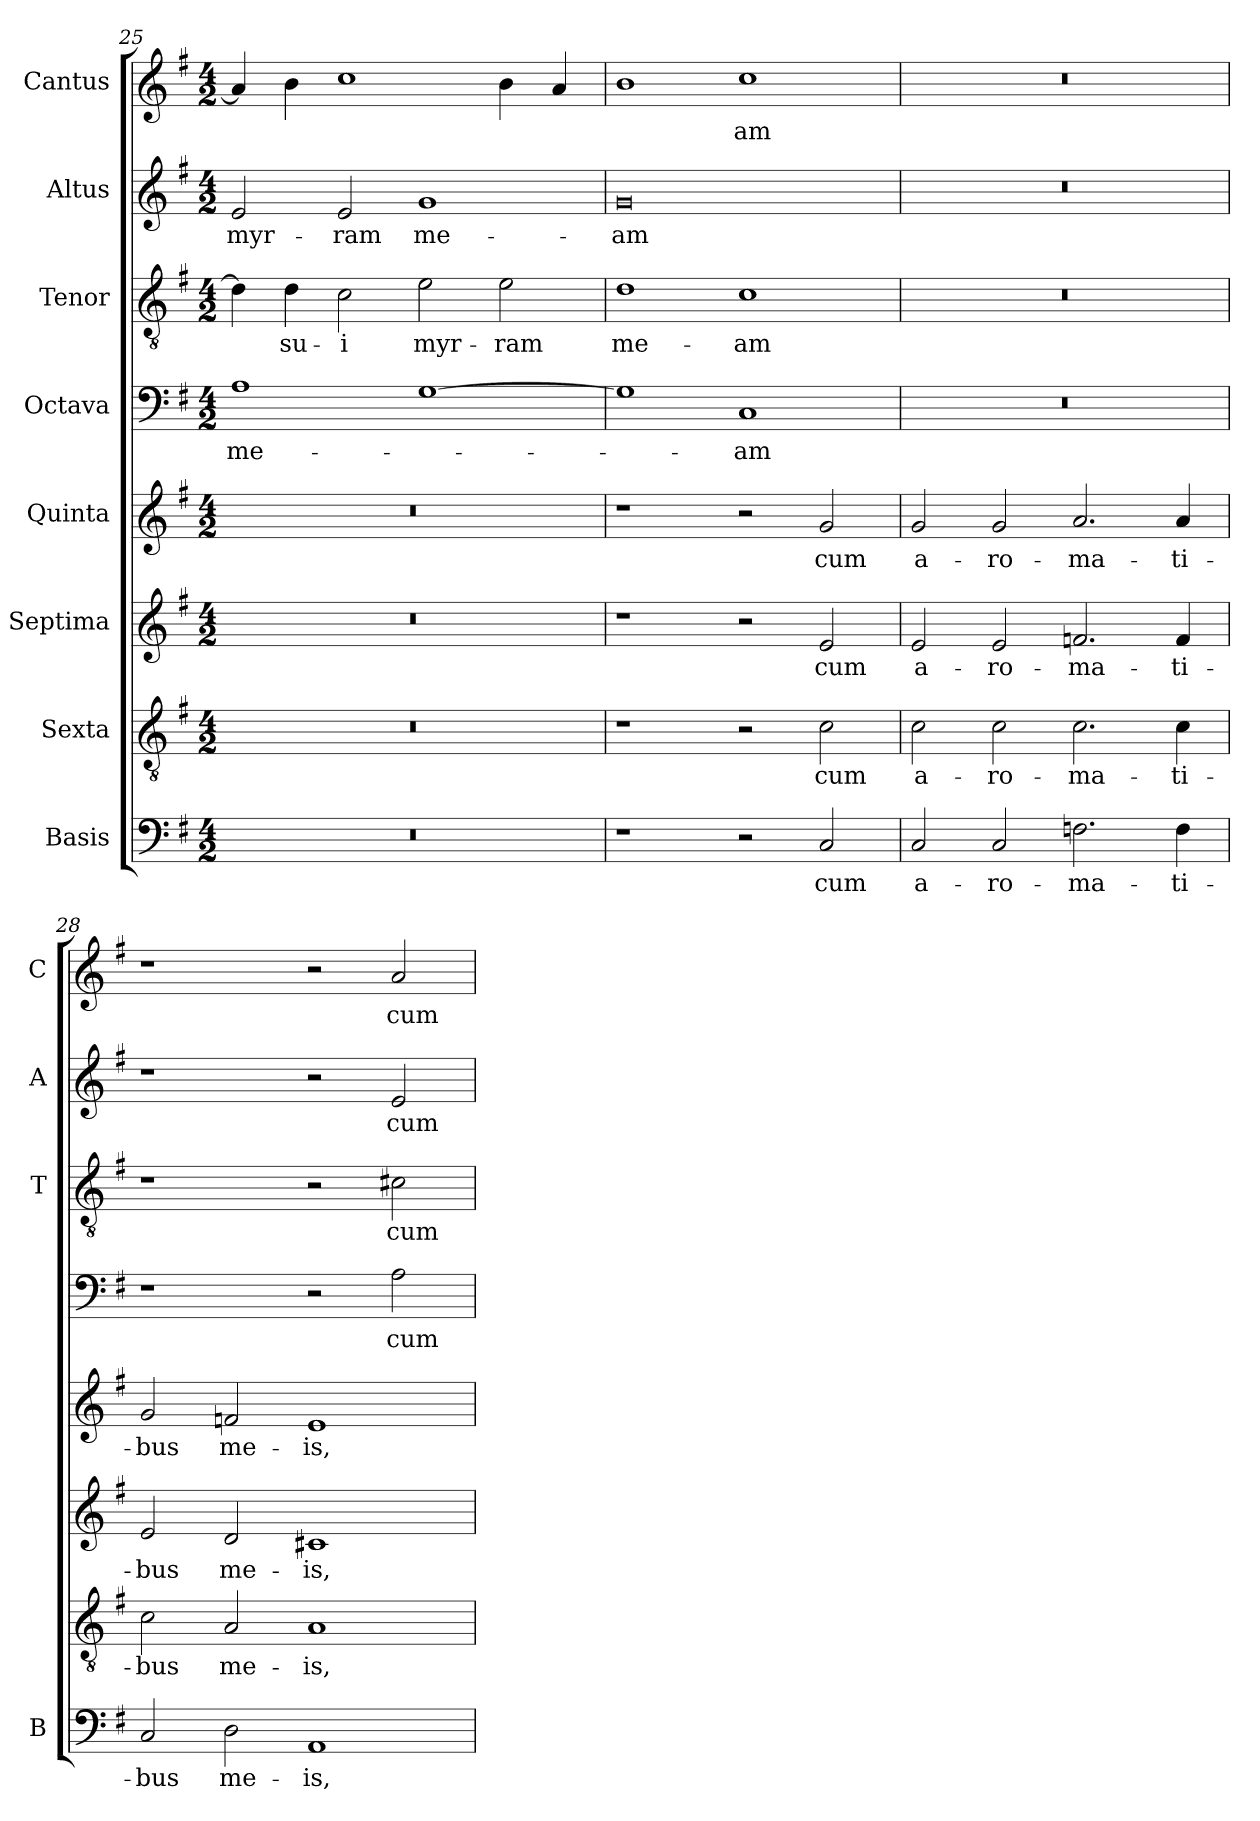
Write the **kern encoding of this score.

**kern	**text	**kern	**text	**kern	**text	**kern	**text	**kern	**text	**kern	**text	**kern	**text	**kern	**text
*part8	*part8	*part7	*part7	*part6	*part6	*part5	*part5	*part4	*part4	*part3	*part3	*part2	*part2	*part1	*part1
*staff8	*staff8	*staff7	*staff7	*staff6	*staff6	*staff5	*staff5	*staff4	*staff4	*staff3	*staff3	*staff2	*staff2	*staff1	*staff1
*I"Basis	*	*I"Sexta	*	*I"Septima	*	*I"Quinta	*	*I"Octava	*	*I"Tenor	*	*I"Altus	*	*I"Cantus	*
*I'B	*	*	*	*	*	*	*	*	*	*I'T	*	*I'A	*	*I'C	*
*clefF4	*	*clefGv2	*	*clefG2	*	*clefG2	*	*clefF4	*	*clefGv2	*	*clefG2	*	*clefG2	*
*k[f#]	*	*k[f#]	*	*k[f#]	*	*k[f#]	*	*k[f#]	*	*k[f#]	*	*k[f#]	*	*k[f#]	*
*G:	*	*G:	*	*G:	*	*G:	*	*G:	*	*G:	*	*G:	*	*G:	*
*M4/2	*	*M4/2	*	*M4/2	*	*M4/2	*	*M4/2	*	*M4/2	*	*M4/2	*	*M4/2	*
=25	=25	=25	=25	=25	=25	=25	=25	=25	=25	=25	=25	=25	=25	=25	=25
!	!	!	!	!	!	!	!	!	!LO:LY:b	!	!	!	!LO:LY:b	!	!
0r	.	0r	.	0r	.	0r	.	1A	me-	4d\]	.	2e/	myr-	4a/]	.
!	!	!	!	!	!	!	!	!	!	!	!LO:LY:b	!	!	!	!
.	.	.	.	.	.	.	.	.	.	4d\	-su-	.	.	4b\	.
!	!	!	!	!	!	!	!	!	!	!	!LO:LY:b	!	!LO:LY:b	!	!
.	.	.	.	.	.	.	.	.	.	2c\	-i	2e/	-ram	1cc	.
!	!	!	!	!	!	!	!	!	!	!	!LO:LY:b	!	!LO:LY:b	!	!
.	.	.	.	.	.	.	.	[1G	.	2e\	myr-	1g	me-	.	.
!	!	!	!	!	!	!	!	!	!	!	!LO:LY:b	!	!	!	!
.	.	.	.	.	.	.	.	.	.	2e\	-ram	.	.	4b\	.
.	.	.	.	.	.	.	.	.	.	.	.	.	.	4a/	.
!!LO:LB:g=z
=26	=26	=26	=26	=26	=26	=26	=26	=26	=26	=26	=26	=26	=26	=26	=26
!	!	!	!	!	!	!	!	!	!	!	!LO:LY:b	!	!LO:LY:b	!	!
1r	.	1r	.	1r	.	1r	.	1G]	.	1d	me-	0g	-am	1b	.
!	!	!	!	!	!	!	!	!	!LO:LY:b	!	!LO:LY:b	!	!	!	!LO:LY:b
2r	.	2r	.	2r	.	2r	.	1C	-am	1c	-am	.	.	1cc	-am
!	!LO:LY:b	!	!LO:LY:b	!	!LO:LY:b	!	!LO:LY:b	!	!	!	!	!	!	!	!
2C/	cum	2c\	cum	2e/	cum	2g/	cum	.	.	.	.	.	.	.	.
=27	=27	=27	=27	=27	=27	=27	=27	=27	=27	=27	=27	=27	=27	=27	=27
!	!LO:LY:b	!	!LO:LY:b	!	!LO:LY:b	!	!LO:LY:b	!	!	!	!	!	!	!	!
2C/	a-	2c\	a-	2e/	a-	2g/	a-	0r	.	0r	.	0r	.	0r	.
!	!LO:LY:b	!	!LO:LY:b	!	!LO:LY:b	!	!LO:LY:b	!	!	!	!	!	!	!	!
2C/	-ro-	2c\	-ro-	2e/	-ro-	2g/	-ro-	.	.	.	.	.	.	.	.
!	!LO:LY:b	!	!LO:LY:b	!	!LO:LY:b	!	!LO:LY:b	!	!	!	!	!	!	!	!
2.Fn\	-ma-	2.c\	-ma-	2.fn/	-ma-	2.a/	-ma-	.	.	.	.	.	.	.	.
!	!LO:LY:b	!	!LO:LY:b	!	!LO:LY:b	!	!LO:LY:b	!	!	!	!	!	!	!	!
4F\	-ti-	4c\	-ti-	4f/	-ti-	4a/	-ti-	.	.	.	.	.	.	.	.
=28	=28	=28	=28	=28	=28	=28	=28	=28	=28	=28	=28	=28	=28	=28	=28
!	!LO:LY:b	!	!LO:LY:b	!	!LO:LY:b	!	!LO:LY:b	!	!	!	!	!	!	!	!
2C/	-bus	2c\	-bus	2e/	-bus	2g/	-bus	1r	.	1r	.	1r	.	1r	.
!	!LO:LY:b	!	!LO:LY:b	!	!LO:LY:b	!	!LO:LY:b	!	!	!	!	!	!	!	!
2D\	me-	2A/	me-	2d/	me-	2fn/	me-	.	.	.	.	.	.	.	.
!	!LO:LY:b	!	!LO:LY:b	!	!LO:LY:b	!	!LO:LY:b	!	!	!	!	!	!	!	!
1AA	-is,	1A	-is,	1c#X	-is,	1e	-is,	2r	.	2r	.	2r	.	2r	.
!	!	!	!	!	!	!	!	!	!LO:LY:b	!	!LO:LY:b	!	!LO:LY:b	!	!LO:LY:b
.	.	.	.	.	.	.	.	2A\	cum	2c#X\	cum	2e/	cum	2a/	cum
=	=	=	=	=	=	=	=	=	=	=	=	=	=	=	=
*-	*-	*-	*-	*-	*-	*-	*-	*-	*-	*-	*-	*-	*-	*-	*-
